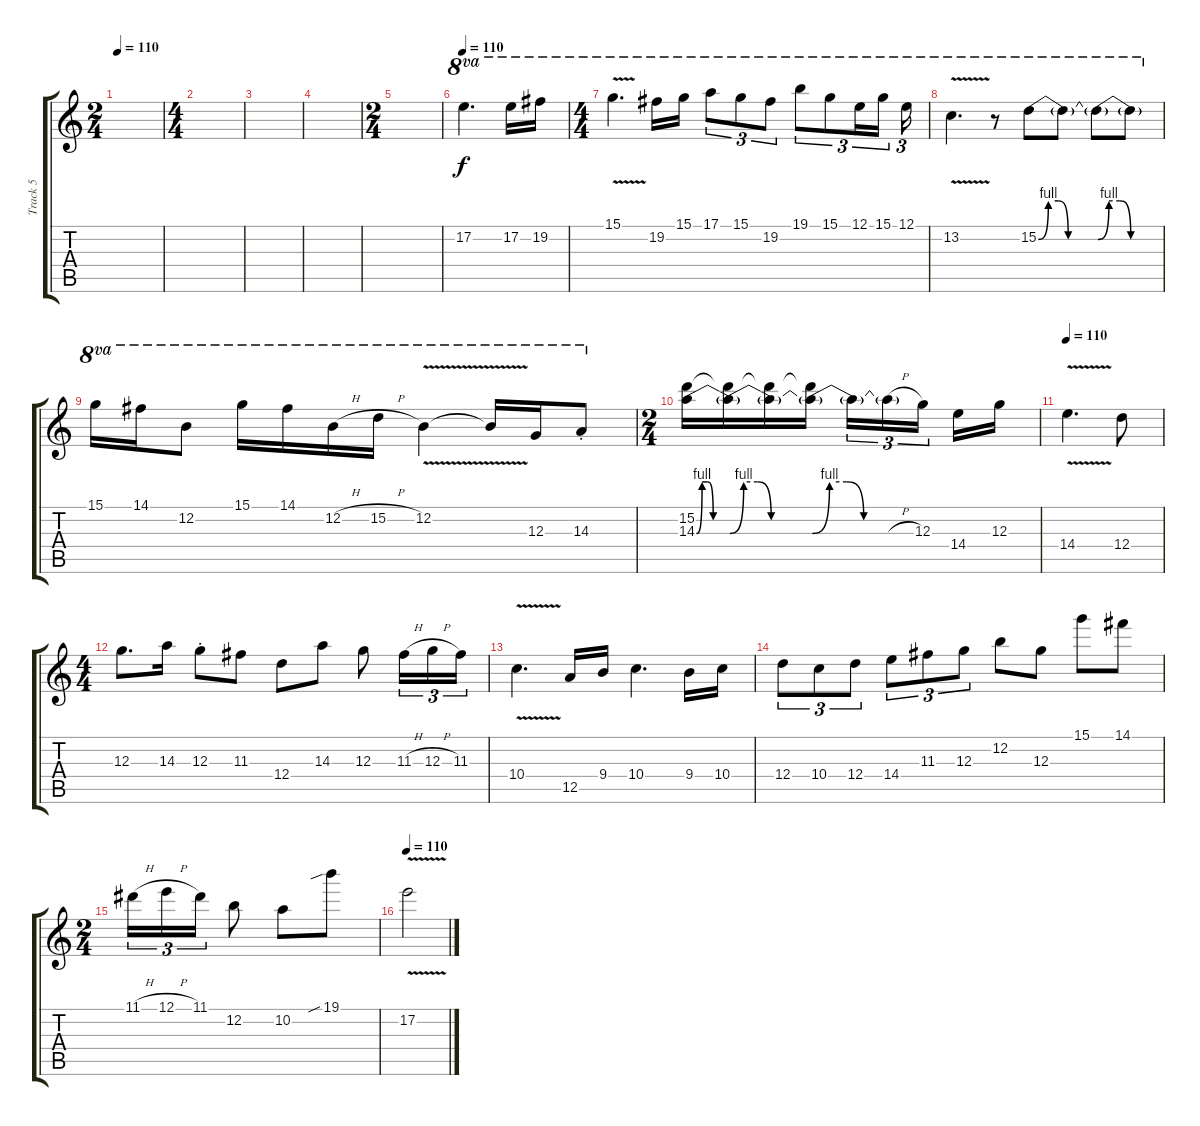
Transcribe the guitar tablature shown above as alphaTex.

\track ("Track 5" "Track 5") {instrument distortionguitar}
\staff {score tabs}
\tuning (E4 B3 G3 D3 A2 E2) {hide}
\ts (2 4)
\tempo 110
\clef g2
\ks c
|
\ts (4 4)
|
|
|
\ts (2 4)
|
\tempo 110
17.2.4{d ot 8va instrument distortionguitar} 17.2.16{ot 8va} 19.2.16{ot 8va} |
\ts (4 4)
15.1{v}.4{d ot 8va} 19.2.16{ot 8va} 15.1.16{ot 8va} 17.1.8{tu (3 2) ot 8va} 15.1.8{tu (3 2) ot 8va} 19.2.8{tu (3 2) ot 8va} 19.1.8{tu (3 2) ot 8va} 15.1.8{tu (3 2) ot 8va} 12.1.16{tu (3 2) ot 8va} 15.1.16{tu (3 2) ot 8va} 12.1.16{tu (3 2) ot 8va} |
13.2{v}.4{d ot 8va} r.8{ot 8va} 15.2{be (custom 0 0 10 4 20 4 30 0 60 0)}.8{ot 8va} 15.2{t}.8{ot 8va} 15.2{be (custom 0 0 10 4 20 4 30 0 60 0) t}.8{ot 8va} 15.2{t}.8{ot 8va} |
15.1.16{ot 8va} 14.1.16{ot 8va} 12.2.8{ot 8va} 15.1.16{ot 8va} 14.1.16{ot 8va} 12.2{h}.16{ot 8va} 15.2{h}.16{ot 8va} 12.2{v}.4{ot 8va} 12.2{t}.16{ot 8va} 12.3.16{ot 8va} 14.3{st}.8{ot 8va} |
\ts (2 4)
(15.2 14.3{be (custom 0 0 10 4 20 4 30 0 60 0)}).16 (15.2{t} 14.3{be (custom 0 0 10 4 20 4 30 0 60 0) t}).16 (15.2{t} 14.3{t}).16 (15.2{t} 14.3{be (custom 0 0 10 4 20 4 30 0 60 0) t}).16 14.3{t}.16{tu (3 2)} 14.3{h t}.16{tu (3 2)} 12.3.16{tu (3 2) beam splitsecondary} 14.4.16 12.3.16 |
\tempo 110
14.4{v}.4{d} 12.4.8 |
\ts (4 4)
12.3.8{d} 14.3.16 12.3{st}.8 11.3.8 12.4.8 14.3.8 12.3.8 11.3{h}.16{tu (3 2)} 12.3{h}.16{tu (3 2)} 11.3.16{tu (3 2)} |
10.4{v}.4{d} 12.5.16 9.4.16 10.4.4{d} 9.4.16 10.4.16 |
12.4.8{tu (3 2)} 10.4.8{tu (3 2)} 12.4.8{tu (3 2)} 14.4.8{tu (3 2)} 11.3.8{tu (3 2)} 12.3.8{tu (3 2)} 12.2.8 12.3.8 15.1.8 14.1.8 |
\ts (2 4)
11.1{h}.16{tu (3 2)} 12.1{h}.16{tu (3 2)} 11.1.16{tu (3 2)} 12.2.8 10.2.8 19.1{sib}.8 |
\tempo 110
17.2{v}.2{instrument distortionguitar}
